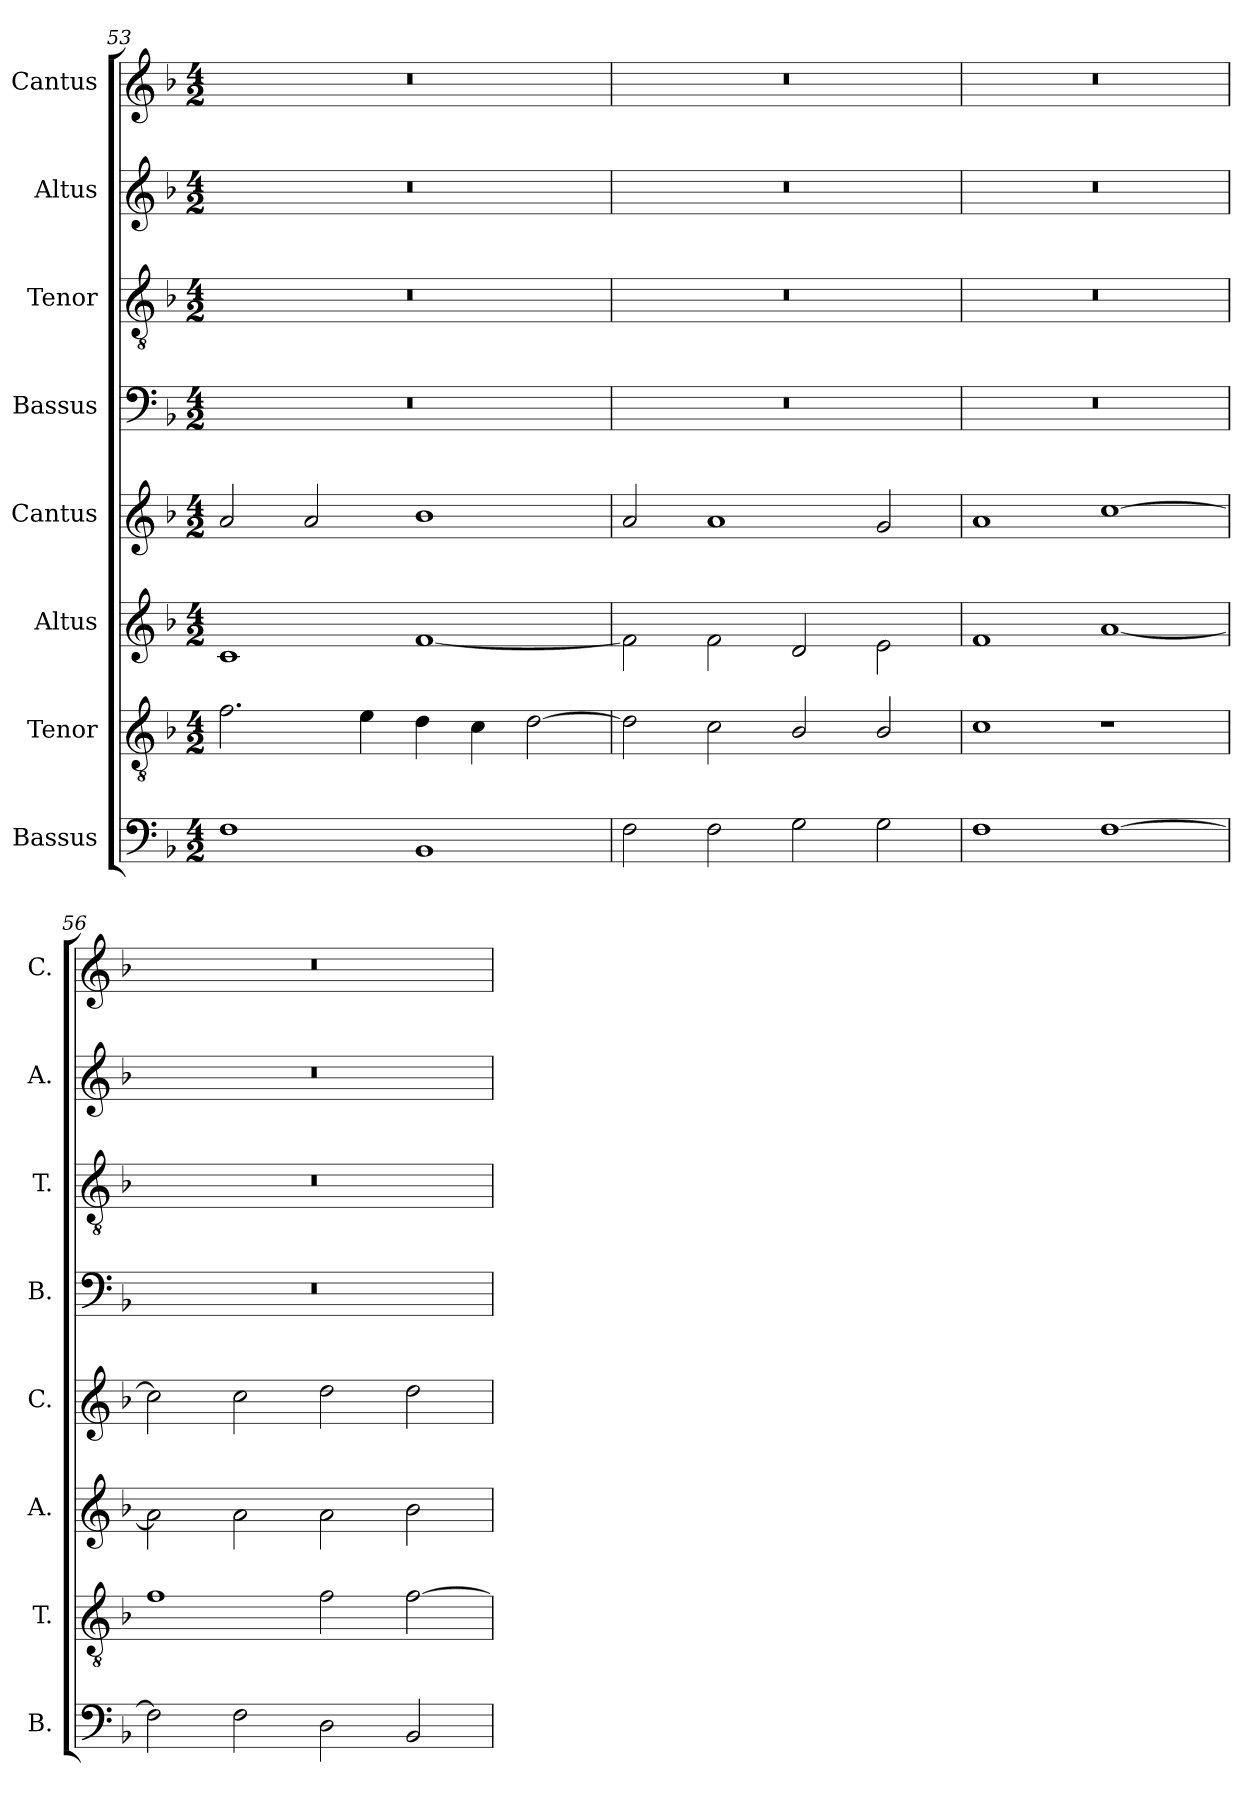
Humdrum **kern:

**kern	**kern	**kern	**kern	**kern	**kern	**kern	**kern
*part8	*part7	*part6	*part5	*part4	*part3	*part2	*part1
*staff8	*staff7	*staff6	*staff5	*staff4	*staff3	*staff2	*staff1
*I"Bassus	*I"Tenor	*I"Altus	*I"Cantus	*I"Bassus	*I"Tenor	*I"Altus	*I"Cantus
*I'B.	*I'T.	*I'A.	*I'C.	*I'B.	*I'T.	*I'A.	*I'C.
*clefF4	*clefGv2	*clefG2	*clefG2	*clefF4	*clefGv2	*clefG2	*clefG2
*k[b-]	*k[b-]	*k[b-]	*k[b-]	*k[b-]	*k[b-]	*k[b-]	*k[b-]
*M4/2	*M4/2	*M4/2	*M4/2	*M4/2	*M4/2	*M4/2	*M4/2
=53	=53	=53	=53	=53	=53	=53	=53
1F	2.f\	1c	2a/	0r	0r	0r	0r
.	.	.	2a/	.	.	.	.
.	4e\	.	.	.	.	.	.
1BB-	4d\	[1f	1b-	.	.	.	.
.	4c\	.	.	.	.	.	.
.	[2d\	.	.	.	.	.	.
=54	=54	=54	=54	=54	=54	=54	=54
2F\	2d\]	2f\]	2a/	0r	0r	0r	0r
2F\	2c\	2f\	1a	.	.	.	.
2G\	2B-/	2d/	.	.	.	.	.
2G\	2B-/	2e\	2g/	.	.	.	.
=55	=55	=55	=55	=55	=55	=55	=55
1F	1c	1f	1a	0r	0r	0r	0r
[1F	1r	[1a	[1cc	.	.	.	.
=56	=56	=56	=56	=56	=56	=56	=56
2F\]	1f	2a\]	2cc\]	0r	0r	0r	0r
2F\	.	2a\	2cc\	.	.	.	.
2D\	2f\	2a\	2dd\	.	.	.	.
2BB-/	[2f\	2b-\	2dd\	.	.	.	.
=	=	=	=	=	=	=	=
*-	*-	*-	*-	*-	*-	*-	*-
